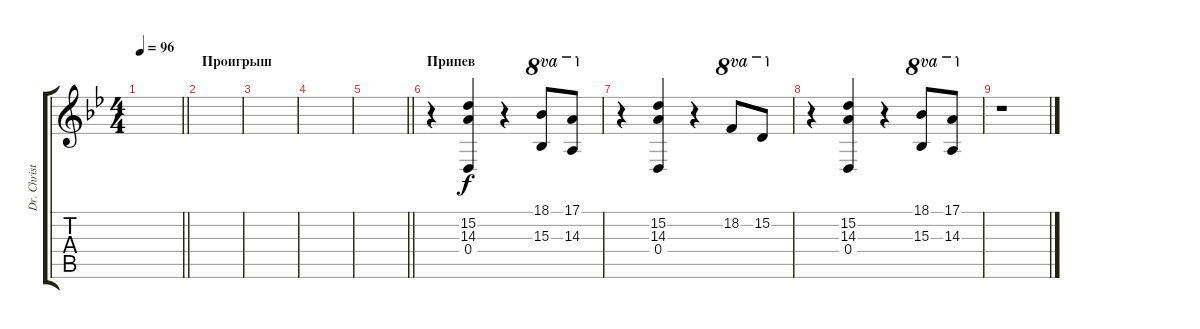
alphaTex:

\track ("Dr. Christian Lorenz" "Dr. Christ") {instrument orchestrahit}
\staff {score tabs}
\tuning (E4 B3 G3 D3 A2 E2) {hide}
\ts (4 4)
\tempo 96
\clef g2
\barLineRight lightlight
\ks bb
|
\section ("" "Проигрыш")
|
|
|
\barLineRight lightlight
|
\section ("" "Припев")
r.4 (15.2 14.3 0.4).4 r.4 (18.1 15.3).8{ot 8va} (17.1 14.3).8{ot 8va} |
r.4 (15.2 14.3 0.4).4 r.4 18.2.8{ot 8va} 15.2.8{ot 8va} |
r.4 (15.2 14.3 0.4).4 r.4 (18.1 15.3).8{ot 8va} (17.1 14.3).8{ot 8va} |
r.1
